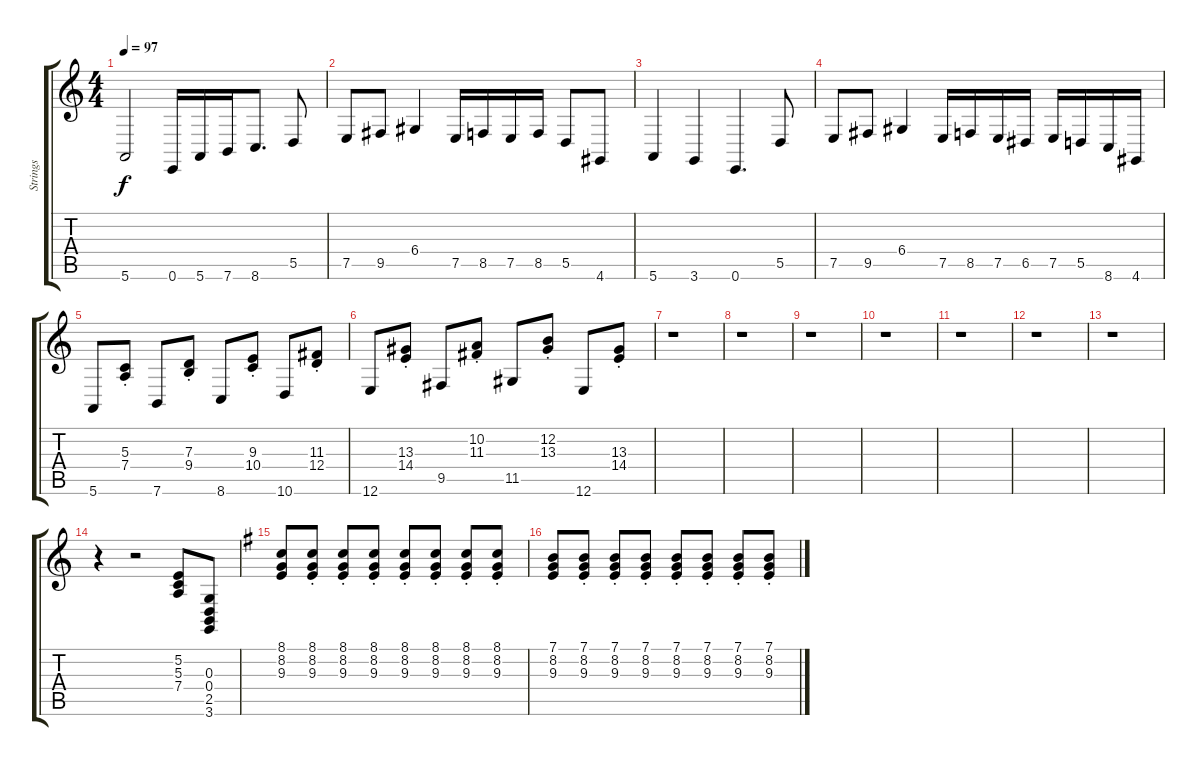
\track ("Strings" "Strings") {instrument synthstrings1}
\staff {score tabs}
\tuning (E4 B3 G3 D3 A2 E2) {hide}
\ts (4 4)
\tempo 97
\clef g2
\ks c
5.6.2{dy f} 0.6.16 5.6.16 7.6.16 8.6.8{d} 5.5.8 |
7.5.8 9.5.8 6.4.4 7.5.16 8.5.16 7.5.16 8.5.16 5.5.8 4.6.8 |
5.6.4 3.6.4 0.6.4{d} 5.5.8 |
7.5.8 9.5.8 6.4.4 7.5.16 8.5.16 7.5.16 6.5.16 7.5.16 5.5.16 8.6.16 4.6.16 |
5.6.8 (5.3{st} 7.4{st}).8 7.6.8 (7.3{st} 9.4{st}).8 8.6.8 (9.3{st} 10.4{st}).8 10.6.8 (11.3{st} 12.4{st}).8 |
12.6.8 (13.3{st} 14.4{st}).8 9.5.8 (10.2{st} 11.3{st}).8 11.5.8 (12.2{st} 13.3{st}).8 12.6.8 (13.3{st} 14.4{st}).8 |
r.1 |
r.1 |
r.1 |
r.1 |
r.1 |
r.1 |
r.1 |
r.4 r.2 (5.2 5.3 7.4).8 (0.3 0.4 2.5 3.6).8 |
\ks g
(8.1 8.2 9.3).8 (8.1{st} 8.2{st} 9.3{st}).8 (8.1{st} 8.2{st} 9.3{st}).8 (8.1{st} 8.2{st} 9.3{st}).8 (8.1{st} 8.2{st} 9.3{st}).8 (8.1{st} 8.2{st} 9.3{st}).8 (8.1{st} 8.2{st} 9.3{st}).8 (8.1{st} 8.2{st} 9.3{st}).8 |
(7.1 8.2 9.3).8 (7.1{st} 8.2{st} 9.3{st}).8 (7.1{st} 8.2{st} 9.3{st}).8 (7.1{st} 8.2{st} 9.3{st}).8 (7.1{st} 8.2{st} 9.3{st}).8 (7.1{st} 8.2{st} 9.3{st}).8 (7.1{st} 8.2{st} 9.3{st}).8 (7.1{st} 8.2{st} 9.3{st}).8
